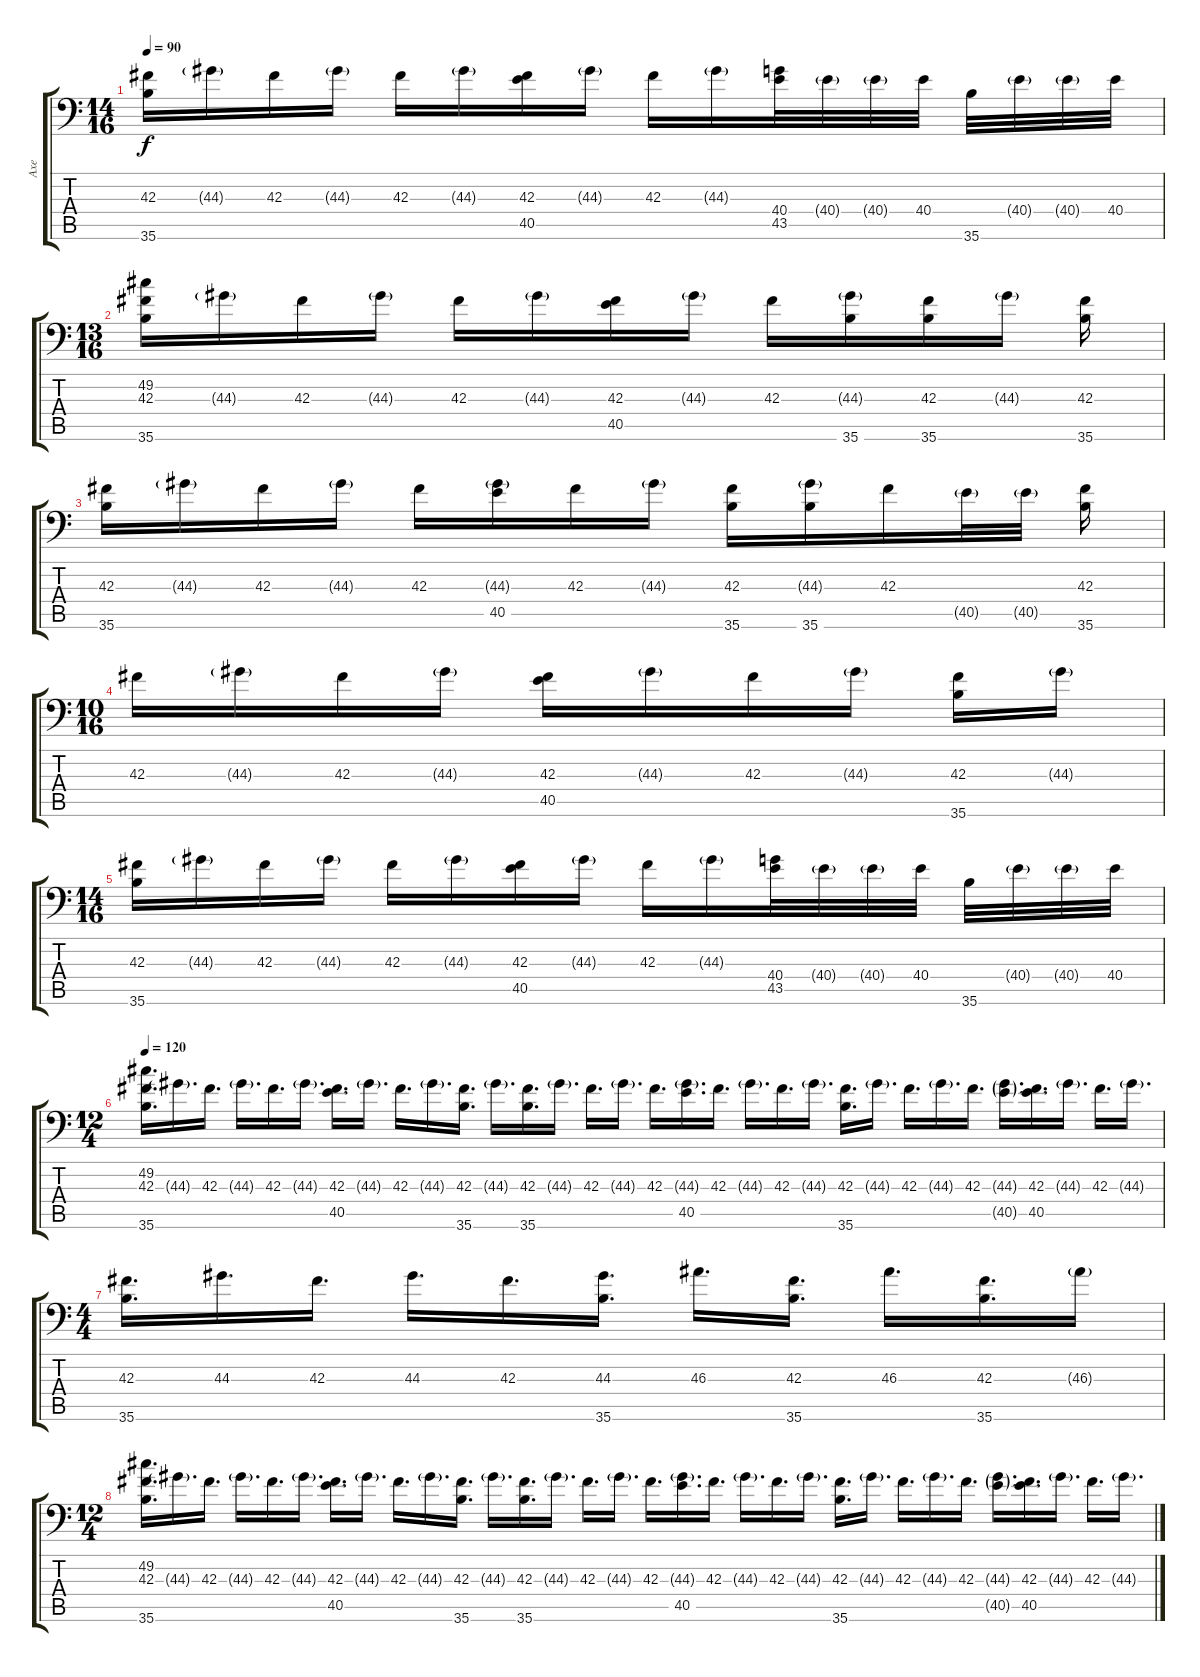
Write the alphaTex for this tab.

\track ("Axe" "Axe") {instrument acousticgrandpiano}
\staff {score tabs}
\tuning (C-1 C-1 C-1 C-1 C-1 C-1) {hide}
\ts (14 16)
\tempo 90
\clef f4
\ks c
(42.3 35.6).16{dy f} 44.3{g}.16 42.3.16 44.3{g}.16 42.3.16 44.3{g}.16 (42.3 40.5).16 44.3{g}.16 42.3.16 44.3{g}.16 (40.4 43.5).32 40.4{g}.32 40.4{g}.32 40.4.32 35.6.32 40.4{g}.32 40.4{g}.32 40.4.32 |
\ts (13 16)
(49.2 42.3 35.6).16 44.3{g}.16 42.3.16 44.3{g}.16 42.3.16 44.3{g}.16 (42.3 40.5).16 44.3{g}.16 42.3.16 (44.3{g} 35.6).16 (42.3 35.6).16 44.3{g}.16 (42.3 35.6).16 |
(42.3 35.6).16 44.3{g}.16 42.3.16 44.3{g}.16 42.3.16 (44.3{g} 40.5).16 42.3.16 44.3{g}.16 (42.3 35.6).16 (44.3{g} 35.6).16 42.3.16 40.5{g}.32 40.5{g}.32 (42.3 35.6).16 |
\ts (10 16)
42.3.16 44.3{g}.16 42.3.16 44.3{g}.16 (42.3 40.5).16 44.3{g}.16 42.3.16 44.3{g}.16 (42.3 35.6).16 44.3{g}.16 |
\ts (14 16)
(42.3 35.6).16 44.3{g}.16 42.3.16 44.3{g}.16 42.3.16 44.3{g}.16 (42.3 40.5).16 44.3{g}.16 42.3.16 44.3{g}.16 (40.4 43.5).32 40.4{g}.32 40.4{g}.32 40.4.32 35.6.32 40.4{g}.32 40.4{g}.32 40.4.32 |
\ts (12 4)
\tempo 120
(49.2 42.3 35.6).16{d} 44.3{g}.16{d} 42.3.16{d} 44.3{g}.16{d} 42.3.16{d} 44.3{g}.16{d} (42.3 40.5).16{d} 44.3{g}.16{d} 42.3.16{d} 44.3{g}.16{d} (42.3 35.6).16{d} 44.3{g}.16{d} (42.3 35.6).16{d} 44.3{g}.16{d} 42.3.16{d} 44.3{g}.16{d} 42.3.16{d} (44.3{g} 40.5).16{d} 42.3.16{d} 44.3{g}.16{d} 42.3.16{d} 44.3{g}.16{d} (42.3 35.6).16{d} 44.3{g}.16{d} 42.3.16{d} 44.3{g}.16{d} 42.3.16{d} (44.3{g} 40.5{g}).16{d} (42.3 40.5).16{d} 44.3{g}.16{d} 42.3.16{d} 44.3{g}.16{d} |
\ts (4 4)
(42.3 35.6).16{d} 44.3.16{d} 42.3.16{d} 44.3.16{d} 42.3.16{d} (44.3 35.6).16{d} 46.3.16{d} (42.3 35.6).16{d} 46.3.16{d} (42.3 35.6).16{d} 46.3{g}.16 |
\ts (12 4)
(49.2 42.3 35.6).16{d} 44.3{g}.16{d} 42.3.16{d} 44.3{g}.16{d} 42.3.16{d} 44.3{g}.16{d} (42.3 40.5).16{d} 44.3{g}.16{d} 42.3.16{d} 44.3{g}.16{d} (42.3 35.6).16{d} 44.3{g}.16{d} (42.3 35.6).16{d} 44.3{g}.16{d} 42.3.16{d} 44.3{g}.16{d} 42.3.16{d} (44.3{g} 40.5).16{d} 42.3.16{d} 44.3{g}.16{d} 42.3.16{d} 44.3{g}.16{d} (42.3 35.6).16{d} 44.3{g}.16{d} 42.3.16{d} 44.3{g}.16{d} 42.3.16{d} (44.3{g} 40.5{g}).16{d} (42.3 40.5).16{d} 44.3{g}.16{d} 42.3.16{d} 44.3{g}.16{d}
